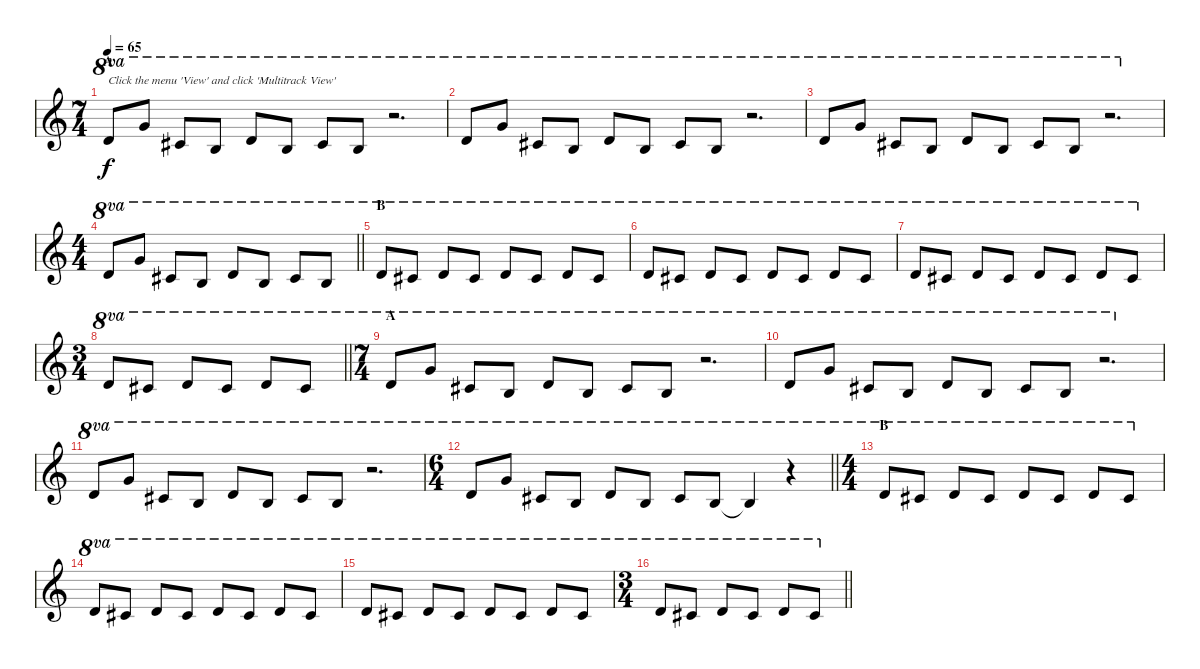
\track "" {instrument flute}
\staff {score}
\tuning (E4 B3 G3 D3 A2 E2) {hide}
\ts (7 4)
\section ("" "A")
\tempo 65
\clef g2
\ks c
15.2.8{ot 8va txt "Click the menu 'View' and click 'Multitrack View'" dy f instrument flute} 15.1.8{ot 8va beam split} 14.2.8{ot 8va} 12.2.8{ot 8va beam split} 15.2.8{ot 8va} 12.2.8{ot 8va beam split} 14.2.8{ot 8va} 12.2.8{ot 8va} r.2{d ot 8va} |
15.2.8{ot 8va} 15.1.8{ot 8va beam split} 14.2.8{ot 8va} 12.2.8{ot 8va beam split} 15.2.8{ot 8va} 12.2.8{ot 8va beam split} 14.2.8{ot 8va} 12.2.8{ot 8va} r.2{d ot 8va} |
15.2.8{ot 8va} 15.1.8{ot 8va beam split} 14.2.8{ot 8va} 12.2.8{ot 8va beam split} 15.2.8{ot 8va} 12.2.8{ot 8va beam split} 14.2.8{ot 8va} 12.2.8{ot 8va} r.2{d ot 8va} |
\ts (4 4)
\barLineRight lightlight
15.2.8{ot 8va} 15.1.8{ot 8va beam split} 14.2.8{ot 8va} 12.2.8{ot 8va beam split} 15.2.8{ot 8va} 12.2.8{ot 8va beam split} 14.2.8{ot 8va} 12.2.8{ot 8va} |
\section ("" "B")
15.2.8{ot 8va} 14.2.8{ot 8va} 15.2.8{ot 8va} 14.2.8{ot 8va} 15.2.8{ot 8va} 14.2.8{ot 8va} 15.2.8{ot 8va} 14.2.8{ot 8va} |
15.2.8{ot 8va} 14.2.8{ot 8va} 15.2.8{ot 8va} 14.2.8{ot 8va} 15.2.8{ot 8va} 14.2.8{ot 8va} 15.2.8{ot 8va} 14.2.8{ot 8va} |
15.2.8{ot 8va} 14.2.8{ot 8va} 15.2.8{ot 8va} 14.2.8{ot 8va} 15.2.8{ot 8va} 14.2.8{ot 8va} 15.2.8{ot 8va} 14.2.8{ot 8va} |
\ts (3 4)
\barLineRight lightlight
15.2.8{ot 8va} 14.2.8{ot 8va} 15.2.8{ot 8va} 14.2.8{ot 8va} 15.2.8{ot 8va} 14.2.8{ot 8va} |
\ts (7 4)
\section ("" "A")
15.2.8{ot 8va} 15.1.8{ot 8va beam split} 14.2.8{ot 8va} 12.2.8{ot 8va beam split} 15.2.8{ot 8va} 12.2.8{ot 8va beam split} 14.2.8{ot 8va} 12.2.8{ot 8va} r.2{d ot 8va} |
15.2.8{ot 8va} 15.1.8{ot 8va beam split} 14.2.8{ot 8va} 12.2.8{ot 8va beam split} 15.2.8{ot 8va} 12.2.8{ot 8va beam split} 14.2.8{ot 8va} 12.2.8{ot 8va} r.2{d ot 8va} |
15.2.8{ot 8va} 15.1.8{ot 8va beam split} 14.2.8{ot 8va} 12.2.8{ot 8va beam split} 15.2.8{ot 8va} 12.2.8{ot 8va beam split} 14.2.8{ot 8va} 12.2.8{ot 8va} r.2{d ot 8va} |
\ts (6 4)
\barLineRight lightlight
15.2.8{ot 8va} 15.1.8{ot 8va beam split} 14.2.8{ot 8va} 12.2.8{ot 8va beam split} 15.2.8{ot 8va} 12.2.8{ot 8va beam split} 14.2.8{ot 8va} 12.2.8{ot 8va} 12.2{t}.4{ot 8va} r.4{ot 8va} |
\ts (4 4)
\section ("" "B")
15.2.8{ot 8va} 14.2.8{ot 8va} 15.2.8{ot 8va} 14.2.8{ot 8va} 15.2.8{ot 8va} 14.2.8{ot 8va} 15.2.8{ot 8va} 14.2.8{ot 8va} |
15.2.8{ot 8va} 14.2.8{ot 8va} 15.2.8{ot 8va} 14.2.8{ot 8va} 15.2.8{ot 8va} 14.2.8{ot 8va} 15.2.8{ot 8va} 14.2.8{ot 8va} |
15.2.8{ot 8va} 14.2.8{ot 8va} 15.2.8{ot 8va} 14.2.8{ot 8va} 15.2.8{ot 8va} 14.2.8{ot 8va} 15.2.8{ot 8va} 14.2.8{ot 8va} |
\ts (3 4)
\barLineRight lightlight
15.2.8{ot 8va} 14.2.8{ot 8va} 15.2.8{ot 8va} 14.2.8{ot 8va} 15.2.8{ot 8va} 14.2.8{ot 8va}
